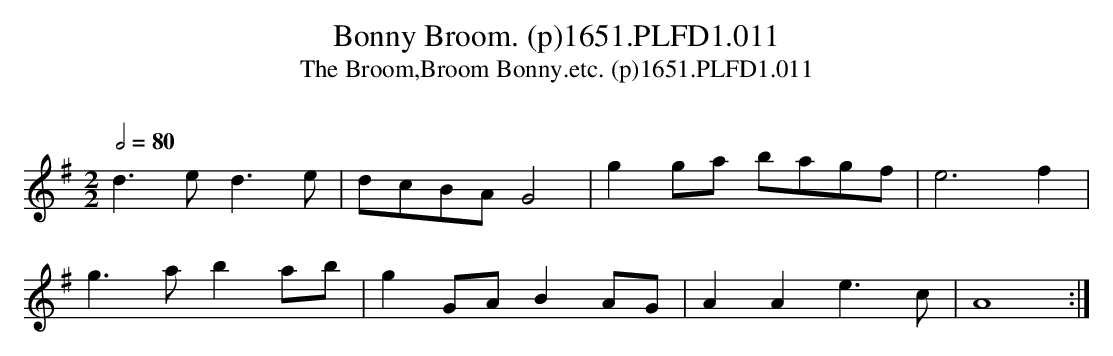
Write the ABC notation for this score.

X:1
T:Bonny Broom. (p)1651.PLFD1.011
T:Broom,Broom Bonny.etc. (p)1651.PLFD1.011, The
M:2/2
L:1/8
Q:1/2=80
O:
K:G
d3 e d3 e|dcBA G4|g2 ga bagf|e6 f2|
g3 a b2 ab|g2 GA B2 AG|A2 A2 e3 c|A8:|
